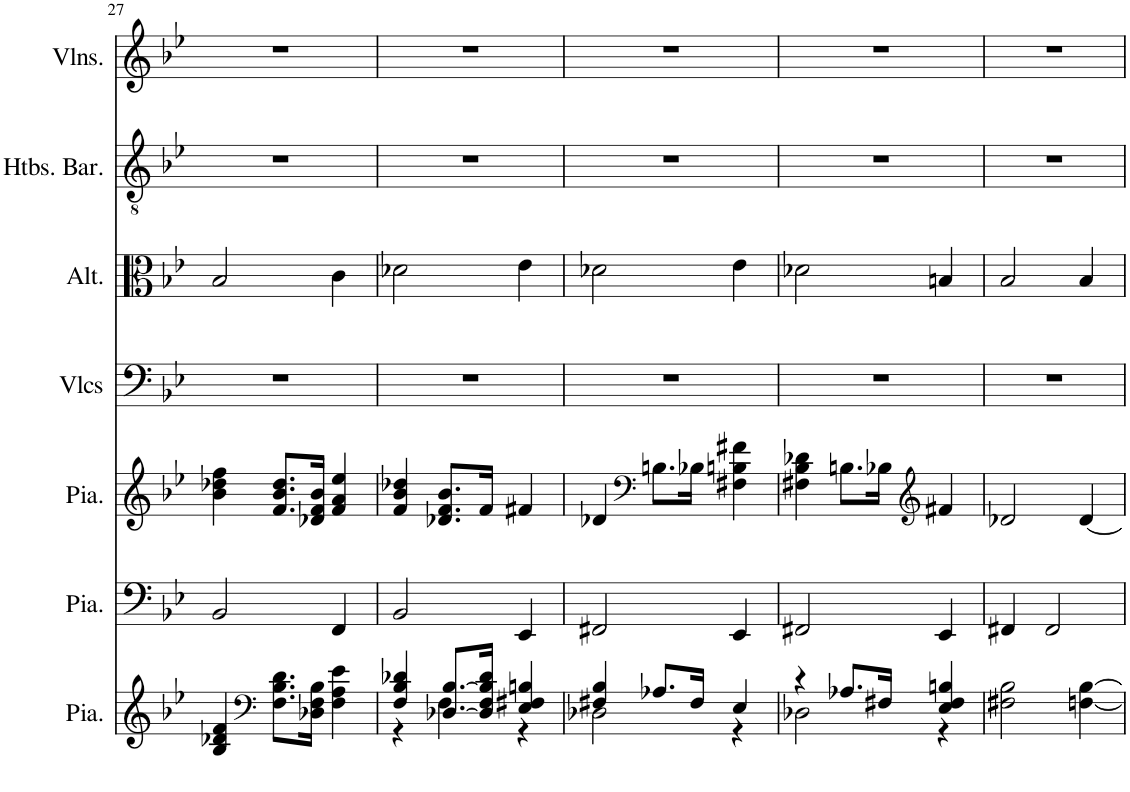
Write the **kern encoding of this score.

**kern	**kern	**kern	**kern	**kern	**kern	**kern
*part7	*part6	*part5	*part4	*part3	*part2	*part1
*staff7	*staff6	*staff5	*staff4	*staff3	*staff2	*staff1
*I"Piano, Organ	*I"Piano, Pedals	*I"Piano, Organ	*I"Violoncelles, Bass	*I"Altos, Tenor	*I"Hautbois Baryton, Alto	*I"Violons, Soprano
*I'Pia.	*I'Pia.	*I'Pia.	*I'Vlcs	*I'Alt.	*I'Htbs. Bar.	*I'Vlns.
!!LO:PB:g=z
*clefG2	*clefF4	*clefG2	*clefF4	*clefC3	*clefGv2	*clefG2
*k[b-e-]	*k[b-e-]	*k[b-e-]	*k[b-e-]	*k[b-e-]	*k[b-e-]	*k[b-e-]
*M3/4	*M3/4	*M3/4	*M3/4	*M3/4	*M3/4	*M3/4
=27	=27	=27	=27	=27	=27	=27
4B-/ 4d-X/ 4f/	2BB-/	4b-\ 4dd-X\ 4ff\	2.r	2B-/	2.r	2.r
*clefF4	*	*	*	*	*	*
8.F\ 8.B-\ 8.d-\L	.	8.f/ 8.b-/ 8.dd-/L	.	.	.	.
16D-X\ 16F\ 16B-\Jk	.	16d-X/ 16f/ 16b-/Jk	.	.	.	.
4F\ 4A\ 4e-\	4FF/	4f/ 4a/ 4ee-/	.	4c\	.	.
=28	=28	=28	=28	=28	=28	=28
*^	*	*	*	*	*	*
4F/ 4B-/ 4d-X/	4r	2BB-/	4f/ 4b-/ 4dd-X/	2.r	2d-X\	2.r	2.r
[8.D-X/ [8.B-/L	4F\	.	8.d-X/ 8.f/ 8.b-/L	.	.	.	.
16D-/] 16F/ 16B-/] 16d-/Jk	.	.	16f/Jk	.	.	.	.
4E-/ 4F#X/ 4Bn/	4r	4EE-/	4f#X/	.	4e-\	.	.
=29	=29	=29	=29	=29	=29	=29	=29
4F#X/ 4B-/	2D-X\	2FF#X/	4d-X/	2.r	2d-X\	2.r	2.r
*	*	*	*clefF4	*	*	*	*
8.A-X/L	.	.	8.Bn\L	.	.	.	.
16F#/Jk	.	.	16B-X\Jk	.	.	.	.
4E-/	4r	4EE-/	4F#X\ 4Bn\ 4f#X\	.	4e-\	.	.
=30	=30	=30	=30	=30	=30	=30	=30
4r	2D-X\	2FF#X/	4F#X\ 4B-\ 4d-X\	2.r	2d-X\	2.r	2.r
8.A-X/L	.	.	8.Bn\L	.	.	.	.
16F#X/Jk	.	.	16B-X\Jk	.	.	.	.
*	*	*	*clefG2	*	*	*	*
4E-/ 4F#/ 4Bn/	4r	4EE-/	4f#X/	.	4Bn/	.	.
*v	*v	*	*	*	*	*	*
=31	=31	=31	=31	=31	=31	=31
2F#X\ 2B-\	4FF#X/	2d-X/	2.r	2B-/	2.r	2.r
.	2FF#/	.	.	.	.	.
[4Fn\ [4B-\	.	[4d-/	.	4B-/	.	.
=	=	=	=	=	=	=
*-	*-	*-	*-	*-	*-	*-
